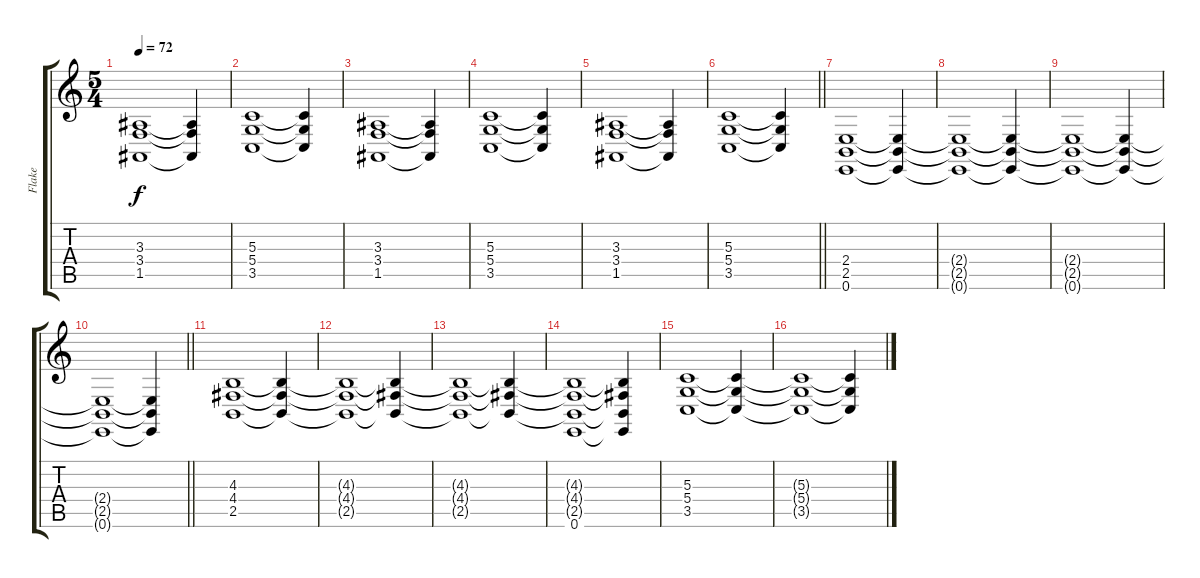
\track ("Flake" "Flake") {instrument choiraahs}
\staff {score tabs}
\tuning (E4 B3 G3 D3 A2 E2) {hide}
\ts (5 4)
\tempo 72
\clef g2
\ks c
(3.3 3.4 1.5).1{dy f} (3.3{t} 3.4{t} 1.5{t}).4 |
(5.3 5.4 3.5).1 (5.3{t} 5.4{t} 3.5{t}).4 |
(3.3 3.4 1.5).1 (3.3{t} 3.4{t} 1.5{t}).4 |
(5.3 5.4 3.5).1 (5.3{t} 5.4{t} 3.5{t}).4 |
(3.3 3.4 1.5).1 (3.3{t} 3.4{t} 1.5{t}).4 |
\barLineRight lightlight
(5.3 5.4 3.5).1 (5.3{t} 5.4{t} 3.5{t}).4 |
(2.4 2.5 0.6).1 (2.4{t} 2.5{t} 0.6{t}).4 |
(2.4{t} 2.5{t} 0.6{t}).1 (2.4{t} 2.5{t} 0.6{t}).4 |
(2.4{t} 2.5{t} 0.6{t}).1 (2.4{t} 2.5{t} 0.6{t}).4 |
\barLineRight lightlight
(2.4{t} 2.5{t} 0.6{t}).1 (2.4{t} 2.5{t} 0.6{t}).4 |
(4.3 4.4 2.5).1 (4.3{t} 4.4{t} 2.5{t}).4 |
(4.3{t} 4.4{t} 2.5{t}).1 (4.3{t} 4.4{t} 2.5{t}).4 |
(4.3{t} 4.4{t} 2.5{t}).1 (4.3{t} 4.4{t} 2.5{t}).4 |
(4.3{t} 4.4{t} 2.5{t} 0.6).1 (4.3{t} 4.4{t} 2.5{t} 0.6{t}).4 |
(5.3 5.4 3.5).1 (5.3{t} 5.4{t} 3.5{t}).4 |
(5.3{t} 5.4{t} 3.5{t}).1 (5.3{t} 5.4{t} 3.5{t}).4
